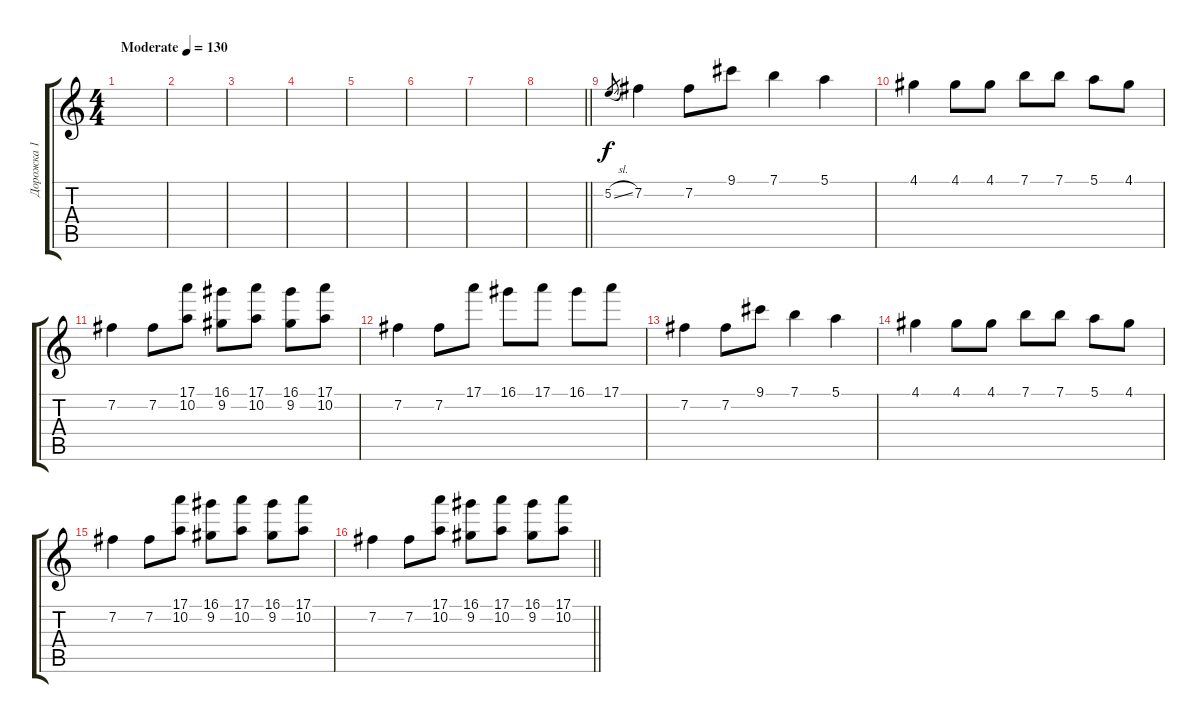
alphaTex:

\track ("Дорожка 1" "Дорожка 1") {instrument electricguitarjazz}
\staff {score tabs}
\tuning (E4 B3 G3 D3 A2 E2) {hide}
\ts (4 4)
\tempo (130 "Moderate")
\clef g2
\ks c
|
|
|
|
|
|
|
\barLineRight lightlight
|
5.2{sl}.8{gr} 7.2.4 7.2.8 9.1.8 7.1.4 5.1.4 |
4.1.4 4.1.8 4.1.8 7.1.8 7.1.8 5.1.8 4.1.8 |
7.2.4 7.2.8 (17.1 10.2).8 (16.1 9.2).8 (17.1 10.2).8 (16.1 9.2).8 (17.1 10.2).8 |
7.2.4 7.2.8 17.1.8 16.1.8 17.1.8 16.1.8 17.1.8 |
7.2.4 7.2.8 9.1.8 7.1.4 5.1.4 |
4.1.4 4.1.8 4.1.8 7.1.8 7.1.8 5.1.8 4.1.8 |
7.2.4 7.2.8 (17.1 10.2).8 (16.1 9.2).8 (17.1 10.2).8 (16.1 9.2).8 (17.1 10.2).8 |
\barLineRight lightlight
7.2.4 7.2.8 (17.1 10.2).8 (16.1 9.2).8 (17.1 10.2).8 (16.1 9.2).8 (17.1 10.2).8
